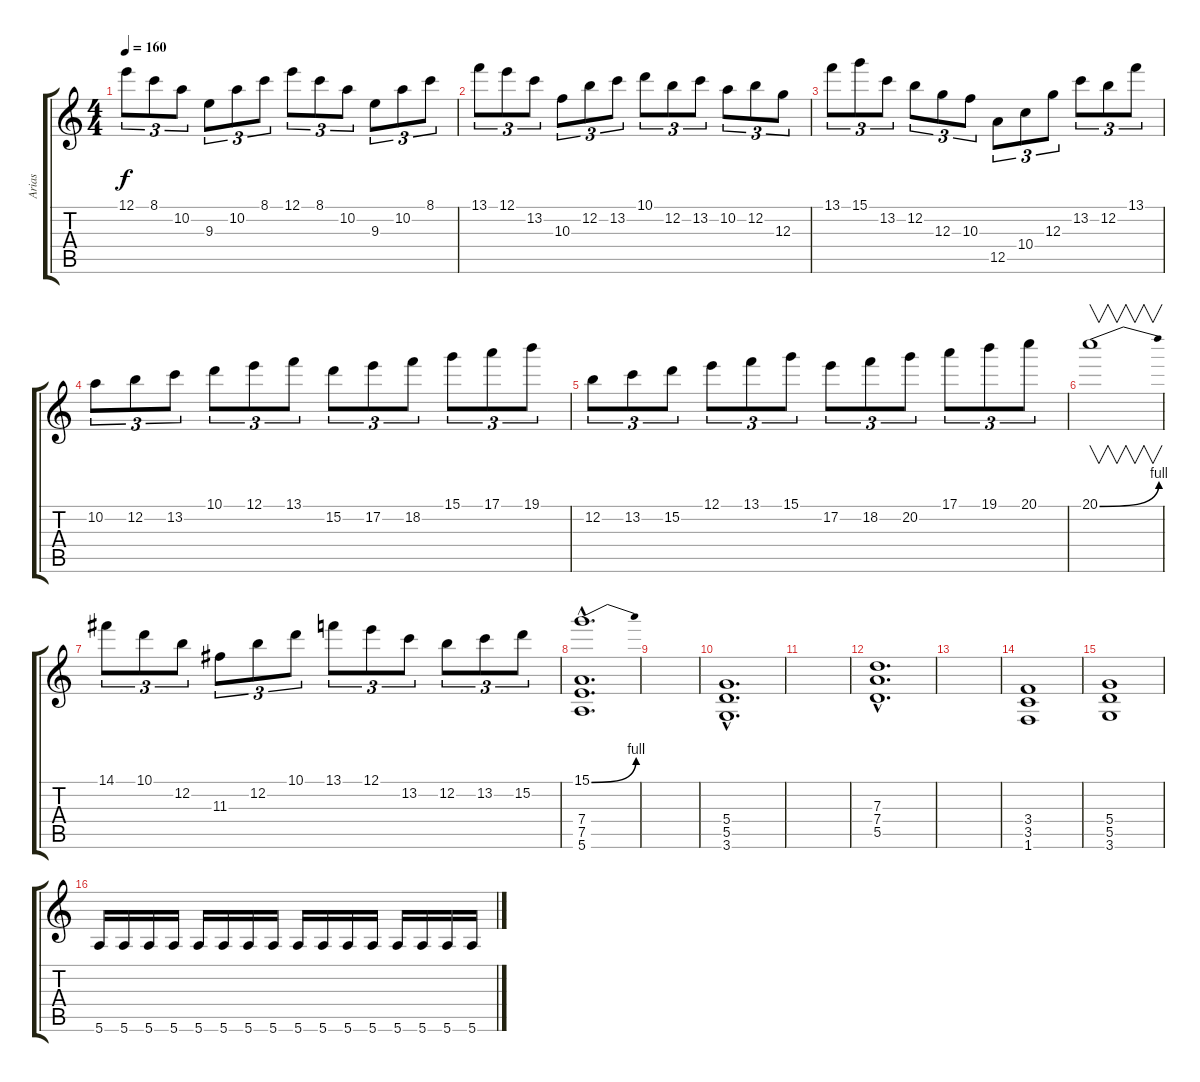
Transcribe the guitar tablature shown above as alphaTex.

\track ("Arias" "Arias") {instrument distortionguitar}
\staff {score tabs}
\tuning (E4 B3 G3 D3 A2 E2) {hide}
\ts (4 4)
\tempo 160
\clef g2
\ks c
12.1.8{tu (3 2) dy f} 8.1.8{tu (3 2)} 10.2.8{tu (3 2)} 9.3.8{tu (3 2)} 10.2.8{tu (3 2)} 8.1.8{tu (3 2)} 12.1.8{tu (3 2)} 8.1.8{tu (3 2)} 10.2.8{tu (3 2)} 9.3.8{tu (3 2)} 10.2.8{tu (3 2)} 8.1.8{tu (3 2)} |
13.1.8{tu (3 2)} 12.1.8{tu (3 2)} 13.2.8{tu (3 2)} 10.3.8{tu (3 2)} 12.2.8{tu (3 2)} 13.2.8{tu (3 2)} 10.1.8{tu (3 2)} 12.2.8{tu (3 2)} 13.2.8{tu (3 2)} 10.2.8{tu (3 2)} 12.2.8{tu (3 2)} 12.3.8{tu (3 2)} |
13.1.8{tu (3 2)} 15.1.8{tu (3 2)} 13.2.8{tu (3 2)} 12.2.8{tu (3 2)} 12.3.8{tu (3 2)} 10.3.8{tu (3 2)} 12.5.8{tu (3 2)} 10.4.8{tu (3 2)} 12.3.8{tu (3 2)} 13.2.8{tu (3 2)} 12.2.8{tu (3 2)} 13.1.8{tu (3 2)} |
10.2.8{tu (3 2)} 12.2.8{tu (3 2)} 13.2.8{tu (3 2)} 10.1.8{tu (3 2)} 12.1.8{tu (3 2)} 13.1.8{tu (3 2)} 15.2.8{tu (3 2)} 17.2.8{tu (3 2)} 18.2.8{tu (3 2)} 15.1.8{tu (3 2)} 17.1.8{tu (3 2)} 19.1.8{tu (3 2)} |
12.2.8{tu (3 2)} 13.2.8{tu (3 2)} 15.2.8{tu (3 2)} 12.1.8{tu (3 2)} 13.1.8{tu (3 2)} 15.1.8{tu (3 2)} 17.2.8{tu (3 2)} 18.2.8{tu (3 2)} 20.2.8{tu (3 2)} 17.1.8{tu (3 2)} 19.1.8{tu (3 2)} 20.1.8{tu (3 2)} |
20.1{be (bend 0 0 60 4)}.1{v} |
14.1.8{tu (3 2)} 10.1.8{tu (3 2)} 12.2.8{tu (3 2)} 11.3.8{tu (3 2)} 12.2.8{tu (3 2)} 10.1.8{tu (3 2)} 13.1.8{tu (3 2)} 12.1.8{tu (3 2)} 13.2.8{tu (3 2)} 12.2.8{tu (3 2)} 13.2.8{tu (3 2)} 15.2.8{tu (3 2)} |
(15.1{be (bend 0 0 60 4) hac} 7.4 7.5{hac} 5.6{hac}).1{d} |
|
(5.4{hac} 5.5{hac} 3.6{hac}).1{d} |
|
(7.3{hac} 7.4{hac} 5.5{hac}).1{d} |
|
(3.4 3.5 1.6).1 |
(5.4 5.5 3.6).1 |
5.6.16 5.6.16 5.6.16 5.6.16 5.6.16 5.6.16 5.6.16 5.6.16 5.6.16 5.6.16 5.6.16 5.6.16 5.6.16 5.6.16 5.6.16 5.6.16
